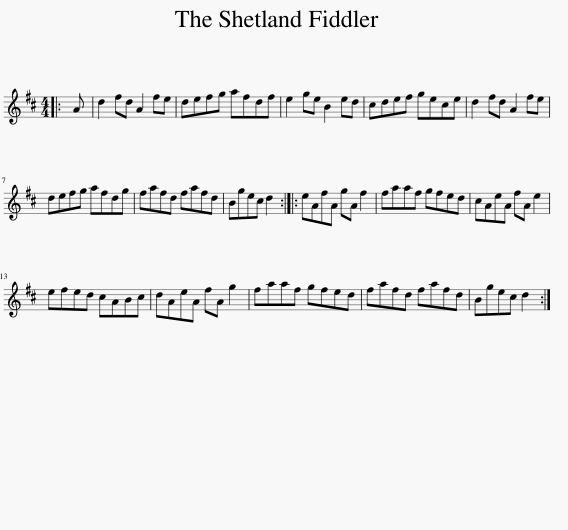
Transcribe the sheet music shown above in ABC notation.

X:1
L:1/8
M:4/4
I:linebreak $
K:D
V:1 treble
V:1
|: A | d2 fd A2 fe | defg afdf | e2 ge B2 ed | cdef gece | %5
 d2 fd A2 fe |$ defg afdg | fafd fafd | Bgec d2 :: eAfA gA f2 | %10
 faaf gfed | cAeA fA e2 |$ efed cABc | dAeA fA g2 | faaf gfed | %15
 fafd fafd | Bgec d2 :| %17
